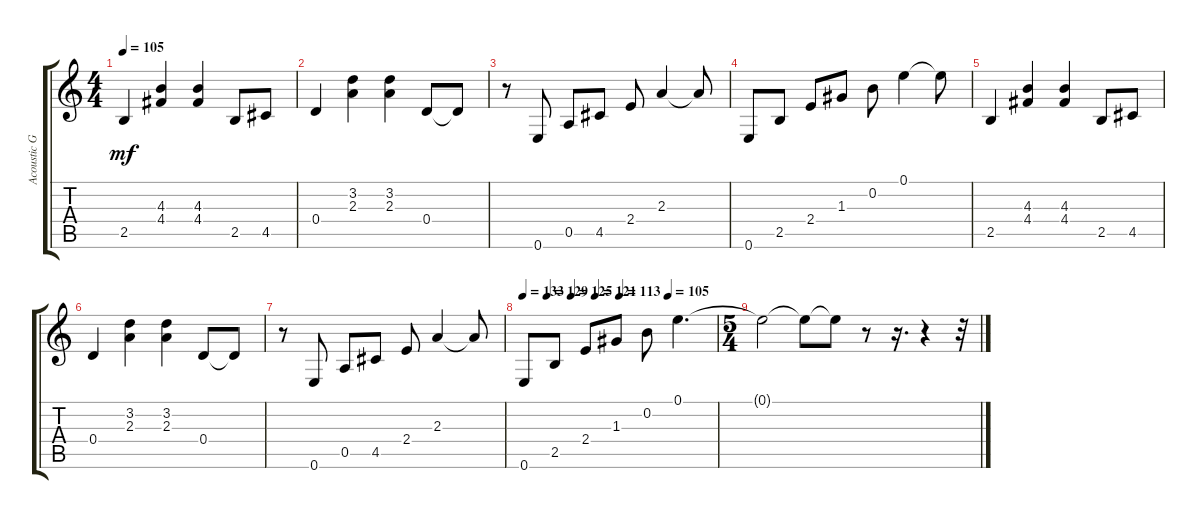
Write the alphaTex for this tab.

\track ("Acoustic Guitar 2" "Acoustic G") {instrument acousticguitarsteel}
\staff {score tabs}
\tuning (E4 B3 G3 D3 A2 E2) {hide}
\ts (4 4)
\tempo 105
\clef g2
\ks c
2.5.4{dy mf} (4.3 4.4).4 (4.3 4.4).4 2.5.8 4.5.8 |
0.4.4 (3.2 2.3).4 (3.2 2.3).4 0.4.8 0.4{t}.8 |
r.8 0.6.8 0.5.8 4.5.8 2.4.8 2.3.4 2.3{t}.8 |
0.6.8 2.5.8 2.4.8 1.3.8 0.2.8 0.1.4 0.1{t}.8 |
2.5.4 (4.3 4.4).4 (4.3 4.4).4 2.5.8 4.5.8 |
0.4.4 (3.2 2.3).4 (3.2 2.3).4 0.4.8 0.4{t}.8 |
r.8 0.6.8 0.5.8 4.5.8 2.4.8 2.3.4 2.3{t}.8 |
\tempo 133
\tempo (129 0.125)
\tempo (125 0.25)
\tempo (121 0.375)
\tempo (113 0.5)
\tempo (105 0.75)
0.6.8 2.5.8 2.4.8 1.3.8 0.2.8 0.1.4{d} |
\ts (5 4)
0.1{t}.2 0.1{t}.8 0.1{t}.8 r.8 r.16{d} r.4 r.32
